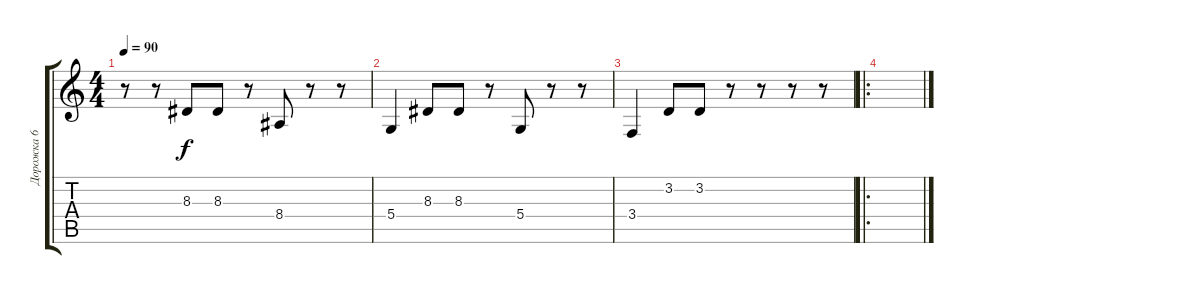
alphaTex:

\track ("Дорожка 6" "Дорожка 6") {instrument stringensemble1}
\staff {score tabs}
\tuning (E4 B3 G3 D3 A2 E2) {hide}
\ts (4 4)
\tempo 90
\clef g2
\ks c
r.8{dy f} r.8 8.3.8 8.3.8 r.8 8.4.8 r.8 r.8 |
5.4.4 8.3.8 8.3.8 r.8 5.4.8 r.8 r.8 |
3.4.4 3.2.8 3.2.8 r.8 r.8 r.8 r.8 |
\ro
